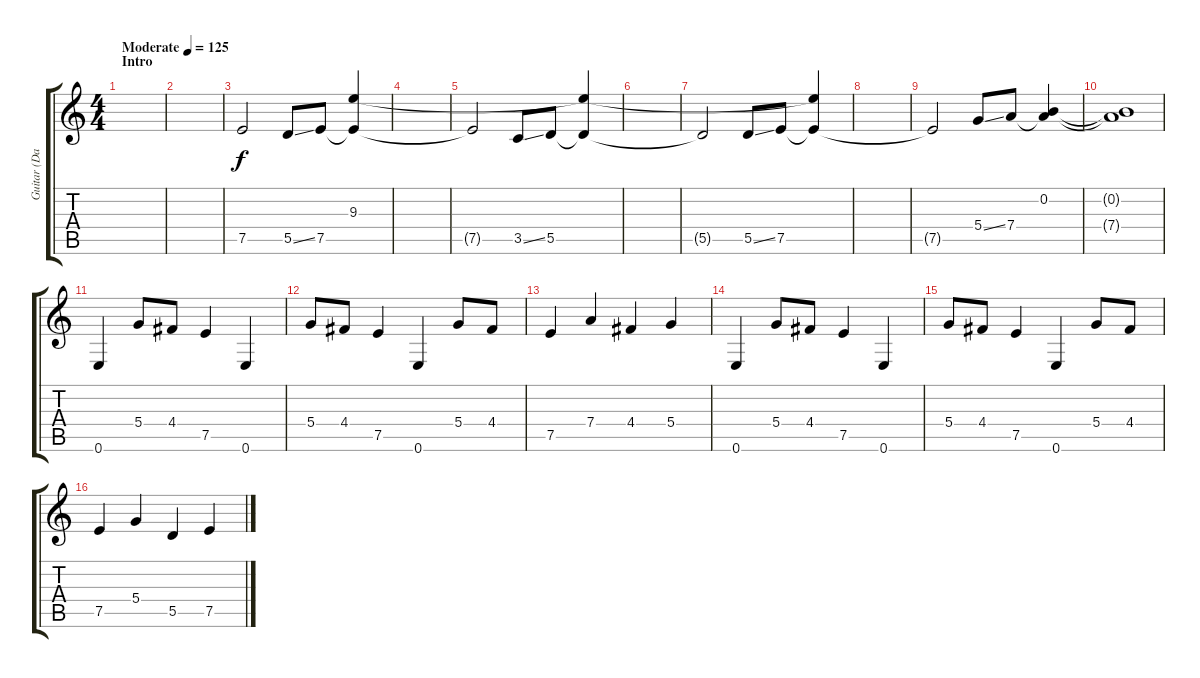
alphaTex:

\track ("Guitar (Dave Murray)" "Guitar (Da") {instrument electricguitarjazz}
\staff {score tabs}
\tuning (E4 B3 G3 D3 A2 E2) {hide}
\ts (4 4)
\section ("" "Intro")
\tempo (125 "Moderate")
\clef g2
\ks c
|
|
7.5.2 5.5{ss}.8 7.5.8 (9.3 7.5{t}).4 |
|
7.5{t}.2 3.5{ss}.8 5.5.8 (9.3{t} 5.5{t}).4 |
|
5.5{t}.2 5.5{ss}.8 7.5.8 (9.3{t} 7.5{t}).4 |
|
7.5{t}.2 5.4{ss}.8 7.4.8 (0.2 7.4{t}).4 |
(0.2{t} 7.4{t}).1 |
0.6.4 5.4.8 4.4.8 7.5.4 0.6.4 |
5.4.8 4.4.8 7.5.4 0.6.4 5.4.8 4.4.8 |
7.5.4 7.4.4 4.4.4 5.4.4 |
0.6.4 5.4.8 4.4.8 7.5.4 0.6.4 |
5.4.8 4.4.8 7.5.4 0.6.4 5.4.8 4.4.8 |
7.5.4 5.4.4 5.5.4 7.5.4
